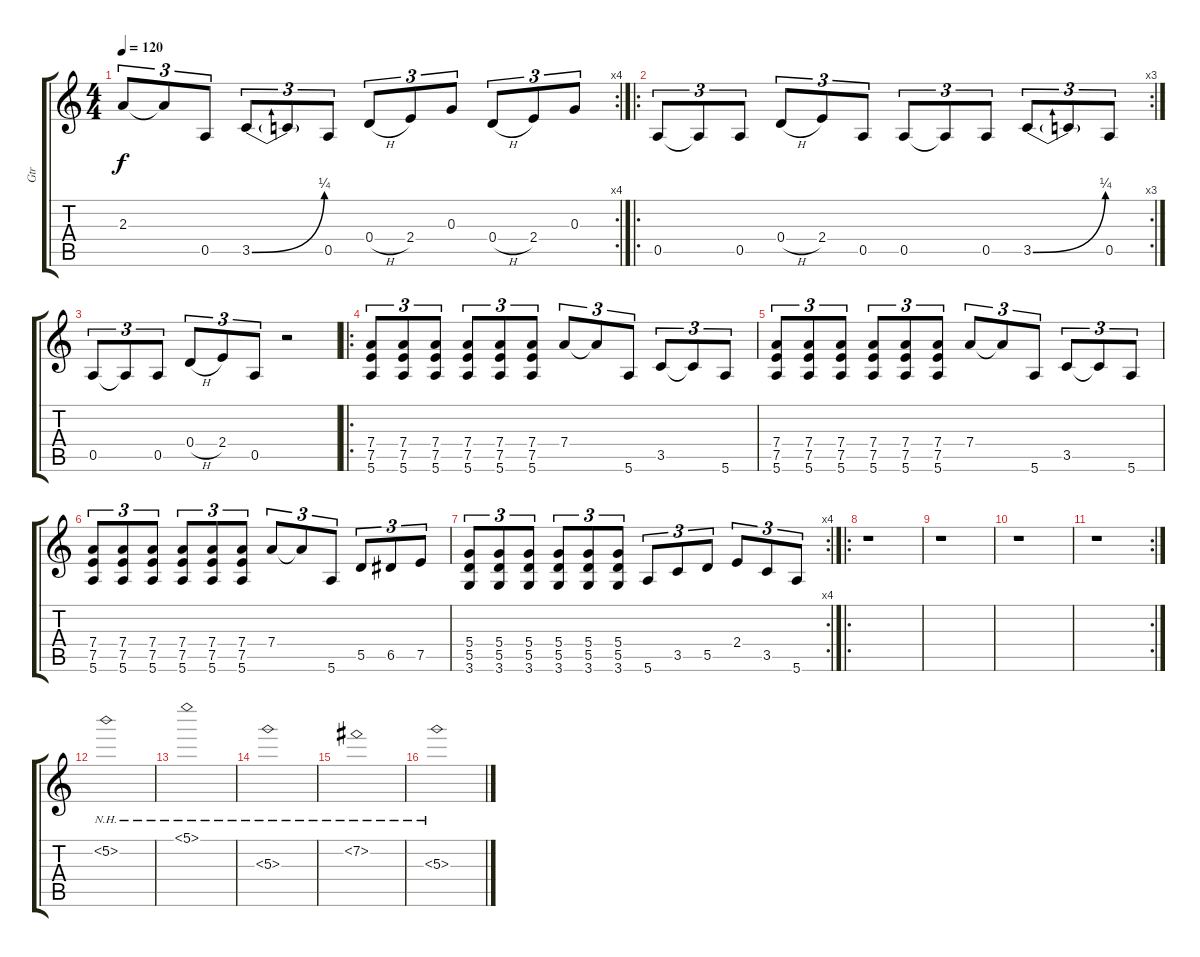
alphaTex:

\track ("Gtr" "Gtr") {instrument overdrivenguitar}
\staff {score tabs}
\tuning (E4 B3 G3 D3 A2 E2) {hide}
\rc 4
\ts (4 4)
\tempo 120
\clef g2
\ks c
2.3.8{tu (3 2) dy f} 2.3{t}.8{tu (3 2)} 0.5.8{tu (3 2)} 3.5{be (bend 0 0 60 1)}.8{tu (3 2)} 3.5{t}.8{tu (3 2)} 0.5.8{tu (3 2)} 0.4{h}.8{tu (3 2)} 2.4.8{tu (3 2)} 0.3.8{tu (3 2)} 0.4{h}.8{tu (3 2)} 2.4.8{tu (3 2)} 0.3.8{tu (3 2)} |
\ro
\rc 3
0.5.8{tu (3 2)} 0.5{t}.8{tu (3 2)} 0.5.8{tu (3 2)} 0.4{h}.8{tu (3 2)} 2.4.8{tu (3 2)} 0.5.8{tu (3 2)} 0.5.8{tu (3 2)} 0.5{t}.8{tu (3 2)} 0.5.8{tu (3 2)} 3.5{be (bend 0 0 60 1)}.8{tu (3 2)} 3.5{t}.8{tu (3 2)} 0.5.8{tu (3 2)} |
0.5.8{tu (3 2)} 0.5{t}.8{tu (3 2)} 0.5.8{tu (3 2)} 0.4{h}.8{tu (3 2)} 2.4.8{tu (3 2)} 0.5.8{tu (3 2)} r.2 |
\ro
(7.4 7.5 5.6).8{tu (3 2)} (7.4 7.5 5.6).8{tu (3 2)} (7.4 7.5 5.6).8{tu (3 2)} (7.4 7.5 5.6).8{tu (3 2)} (7.4 7.5 5.6).8{tu (3 2)} (7.4 7.5 5.6).8{tu (3 2)} 7.4.8{tu (3 2)} 7.4{t}.8{tu (3 2)} 5.6.8{tu (3 2)} 3.5.8{tu (3 2)} 3.5{t}.8{tu (3 2)} 5.6.8{tu (3 2)} |
(7.4 7.5 5.6).8{tu (3 2)} (7.4 7.5 5.6).8{tu (3 2)} (7.4 7.5 5.6).8{tu (3 2)} (7.4 7.5 5.6).8{tu (3 2)} (7.4 7.5 5.6).8{tu (3 2)} (7.4 7.5 5.6).8{tu (3 2)} 7.4.8{tu (3 2)} 7.4{t}.8{tu (3 2)} 5.6.8{tu (3 2)} 3.5.8{tu (3 2)} 3.5{t}.8{tu (3 2)} 5.6.8{tu (3 2)} |
(7.4 7.5 5.6).8{tu (3 2)} (7.4 7.5 5.6).8{tu (3 2)} (7.4 7.5 5.6).8{tu (3 2)} (7.4 7.5 5.6).8{tu (3 2)} (7.4 7.5 5.6).8{tu (3 2)} (7.4 7.5 5.6).8{tu (3 2)} 7.4.8{tu (3 2)} 7.4{t}.8{tu (3 2)} 5.6.8{tu (3 2)} 5.5.8{tu (3 2)} 6.5.8{tu (3 2)} 7.5.8{tu (3 2)} |
\rc 4
(5.4 5.5 3.6).8{tu (3 2)} (5.4 5.5 3.6).8{tu (3 2)} (5.4 5.5 3.6).8{tu (3 2)} (5.4 5.5 3.6).8{tu (3 2)} (5.4 5.5 3.6).8{tu (3 2)} (5.4 5.5 3.6).8{tu (3 2)} 5.6.8{tu (3 2)} 3.5.8{tu (3 2)} 5.5.8{tu (3 2)} 2.4.8{tu (3 2)} 3.5.8{tu (3 2)} 5.6.8{tu (3 2)} |
\ro
r.1 |
r.1 |
r.1 |
\rc 2
r.1 |
5.2{nh}.1{volume 6 instrument overdrivenguitar} |
5.1{nh}.1 |
5.3{nh}.1 |
7.2{nh}.1 |
5.3{nh}.1
